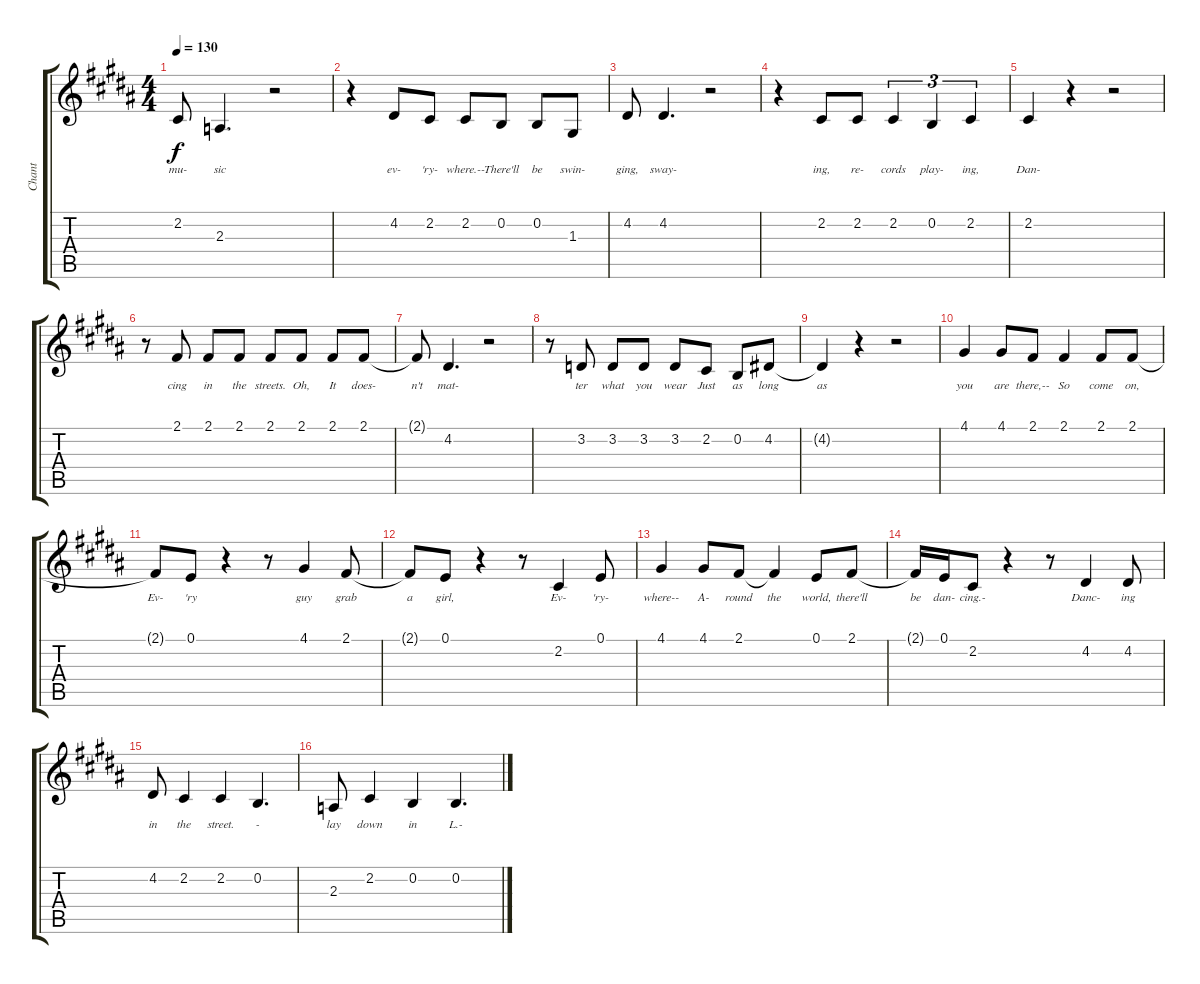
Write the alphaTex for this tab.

\track ("Chant" "Chant") {instrument clarinet}
\staff {score tabs}
\tuning (E4 B3 G3 D3 A2 E2) {hide}
\ts (4 4)
\tempo 130
\clef g2
\ks b
2.2{t}.8{lyrics (0 "mu-") lyrics (1 "") lyrics (2 "") lyrics (3 "") lyrics (4 "") dy f} 2.3.4{d lyrics (0 "sic") lyrics (1 "") lyrics (2 "") lyrics (3 "") lyrics (4 "")} r.2 |
r.4 4.2.8{lyrics (0 "ev-") lyrics (1 "") lyrics (2 "") lyrics (3 "") lyrics (4 "")} 2.2.8{lyrics (0 "'ry-") lyrics (1 "") lyrics (2 "") lyrics (3 "") lyrics (4 "")} 2.2.8{lyrics (0 "where.--") lyrics (1 "") lyrics (2 "") lyrics (3 "") lyrics (4 "")} 0.2.8{lyrics (0 "There'll") lyrics (1 "") lyrics (2 "") lyrics (3 "") lyrics (4 "")} 0.2.8{lyrics (0 "be") lyrics (1 "") lyrics (2 "") lyrics (3 "") lyrics (4 "")} 1.3.8{lyrics (0 "swin-") lyrics (1 "") lyrics (2 "") lyrics (3 "") lyrics (4 "")} |
4.2.8{lyrics (0 "ging,") lyrics (1 "") lyrics (2 "") lyrics (3 "") lyrics (4 "")} 4.2.4{d lyrics (0 "sway-") lyrics (1 "") lyrics (2 "") lyrics (3 "") lyrics (4 "")} r.2 |
r.4 2.2.8{lyrics (0 "ing,") lyrics (1 "") lyrics (2 "") lyrics (3 "") lyrics (4 "")} 2.2.8{lyrics (0 "re-") lyrics (1 "") lyrics (2 "") lyrics (3 "") lyrics (4 "")} 2.2.4{tu (3 2) lyrics (0 "cords") lyrics (1 "") lyrics (2 "") lyrics (3 "") lyrics (4 "")} 0.2.4{tu (3 2) lyrics (0 "play-") lyrics (1 "") lyrics (2 "") lyrics (3 "") lyrics (4 "")} 2.2.4{tu (3 2) lyrics (0 "ing,") lyrics (1 "") lyrics (2 "") lyrics (3 "") lyrics (4 "")} |
2.2.4{lyrics (0 "Dan-") lyrics (1 "") lyrics (2 "") lyrics (3 "") lyrics (4 "")} r.4 r.2 |
r.8 2.1.8{lyrics (0 "cing") lyrics (1 "") lyrics (2 "") lyrics (3 "") lyrics (4 "")} 2.1.8{lyrics (0 "in") lyrics (1 "") lyrics (2 "") lyrics (3 "") lyrics (4 "")} 2.1.8{lyrics (0 "the") lyrics (1 "") lyrics (2 "") lyrics (3 "") lyrics (4 "")} 2.1.8{lyrics (0 "streets.") lyrics (1 "") lyrics (2 "") lyrics (3 "") lyrics (4 "")} 2.1.8{lyrics (0 "Oh,") lyrics (1 "") lyrics (2 "") lyrics (3 "") lyrics (4 "")} 2.1.8{lyrics (0 "It") lyrics (1 "") lyrics (2 "") lyrics (3 "") lyrics (4 "")} 2.1.8{lyrics (0 "does-") lyrics (1 "") lyrics (2 "") lyrics (3 "") lyrics (4 "")} |
2.1{t}.8{lyrics (0 "n't") lyrics (1 "") lyrics (2 "") lyrics (3 "") lyrics (4 "")} 4.2.4{d lyrics (0 "mat-") lyrics (1 "") lyrics (2 "") lyrics (3 "") lyrics (4 "")} r.2 |
r.8 3.2.8{lyrics (0 "ter") lyrics (1 "") lyrics (2 "") lyrics (3 "") lyrics (4 "")} 3.2.8{lyrics (0 "what") lyrics (1 "") lyrics (2 "") lyrics (3 "") lyrics (4 "")} 3.2.8{lyrics (0 "you") lyrics (1 "") lyrics (2 "") lyrics (3 "") lyrics (4 "")} 3.2.8{lyrics (0 "wear") lyrics (1 "") lyrics (2 "") lyrics (3 "") lyrics (4 "")} 2.2.8{lyrics (0 "Just") lyrics (1 "") lyrics (2 "") lyrics (3 "") lyrics (4 "")} 0.2.8{lyrics (0 "as") lyrics (1 "") lyrics (2 "") lyrics (3 "") lyrics (4 "")} 4.2.8{lyrics (0 "long") lyrics (1 "") lyrics (2 "") lyrics (3 "") lyrics (4 "")} |
4.2{t}.4{lyrics (0 "as") lyrics (1 "") lyrics (2 "") lyrics (3 "") lyrics (4 "")} r.4 r.2 |
4.1.4{lyrics (0 "you") lyrics (1 "") lyrics (2 "") lyrics (3 "") lyrics (4 "")} 4.1.8{lyrics (0 "are") lyrics (1 "") lyrics (2 "") lyrics (3 "") lyrics (4 "")} 2.1.8{lyrics (0 "there,--") lyrics (1 "") lyrics (2 "") lyrics (3 "") lyrics (4 "")} 2.1.4{lyrics (0 "So") lyrics (1 "") lyrics (2 "") lyrics (3 "") lyrics (4 "")} 2.1.8{lyrics (0 "come") lyrics (1 "") lyrics (2 "") lyrics (3 "") lyrics (4 "")} 2.1.8{lyrics (0 "on,") lyrics (1 "") lyrics (2 "") lyrics (3 "") lyrics (4 "")} |
2.1{t}.8{lyrics (0 "Ev-") lyrics (1 "") lyrics (2 "") lyrics (3 "") lyrics (4 "")} 0.1.8{lyrics (0 "'ry") lyrics (1 "") lyrics (2 "") lyrics (3 "") lyrics (4 "")} r.4 r.8 4.1.4{lyrics (0 "guy") lyrics (1 "") lyrics (2 "") lyrics (3 "") lyrics (4 "")} 2.1.8{lyrics (0 "grab") lyrics (1 "") lyrics (2 "") lyrics (3 "") lyrics (4 "")} |
2.1{t}.8{lyrics (0 "a") lyrics (1 "") lyrics (2 "") lyrics (3 "") lyrics (4 "")} 0.1.8{lyrics (0 "girl,") lyrics (1 "") lyrics (2 "") lyrics (3 "") lyrics (4 "")} r.4 r.8 2.2.4{lyrics (0 "Ev-") lyrics (1 "") lyrics (2 "") lyrics (3 "") lyrics (4 "")} 0.1.8{lyrics (0 "'ry-") lyrics (1 "") lyrics (2 "") lyrics (3 "") lyrics (4 "")} |
4.1.4{lyrics (0 "where--") lyrics (1 "") lyrics (2 "") lyrics (3 "") lyrics (4 "")} 4.1.8{lyrics (0 "A-") lyrics (1 "") lyrics (2 "") lyrics (3 "") lyrics (4 "")} 2.1.8{lyrics (0 "round") lyrics (1 "") lyrics (2 "") lyrics (3 "") lyrics (4 "")} 2.1{t}.4{lyrics (0 "the") lyrics (1 "") lyrics (2 "") lyrics (3 "") lyrics (4 "")} 0.1.8{lyrics (0 "world,") lyrics (1 "") lyrics (2 "") lyrics (3 "") lyrics (4 "")} 2.1.8{lyrics (0 "there'll") lyrics (1 "") lyrics (2 "") lyrics (3 "") lyrics (4 "")} |
2.1{t}.16{lyrics (0 "be") lyrics (1 "") lyrics (2 "") lyrics (3 "") lyrics (4 "")} 0.1.16{lyrics (0 "dan-") lyrics (1 "") lyrics (2 "") lyrics (3 "") lyrics (4 "")} 2.2.8{lyrics (0 "cing.-") lyrics (1 "") lyrics (2 "") lyrics (3 "") lyrics (4 "")} r.4 r.8 4.2.4{lyrics (0 "Danc-") lyrics (1 "") lyrics (2 "") lyrics (3 "") lyrics (4 "")} 4.2.8{lyrics (0 "ing") lyrics (1 "") lyrics (2 "") lyrics (3 "") lyrics (4 "")} |
4.2.8{lyrics (0 "in") lyrics (1 "") lyrics (2 "") lyrics (3 "") lyrics (4 "")} 2.2.4{lyrics (0 "the") lyrics (1 "") lyrics (2 "") lyrics (3 "") lyrics (4 "")} 2.2.4{lyrics (0 "street.") lyrics (1 "") lyrics (2 "") lyrics (3 "") lyrics (4 "")} 0.2.4{d lyrics (0 "-") lyrics (1 "") lyrics (2 "") lyrics (3 "") lyrics (4 "")} |
2.3.8{lyrics (0 "lay") lyrics (1 "") lyrics (2 "") lyrics (3 "") lyrics (4 "")} 2.2.4{lyrics (0 "down") lyrics (1 "") lyrics (2 "") lyrics (3 "") lyrics (4 "")} 0.2.4{lyrics (0 "in") lyrics (1 "") lyrics (2 "") lyrics (3 "") lyrics (4 "")} 0.2.4{d lyrics (0 "L.-") lyrics (1 "") lyrics (2 "") lyrics (3 "") lyrics (4 "")}
